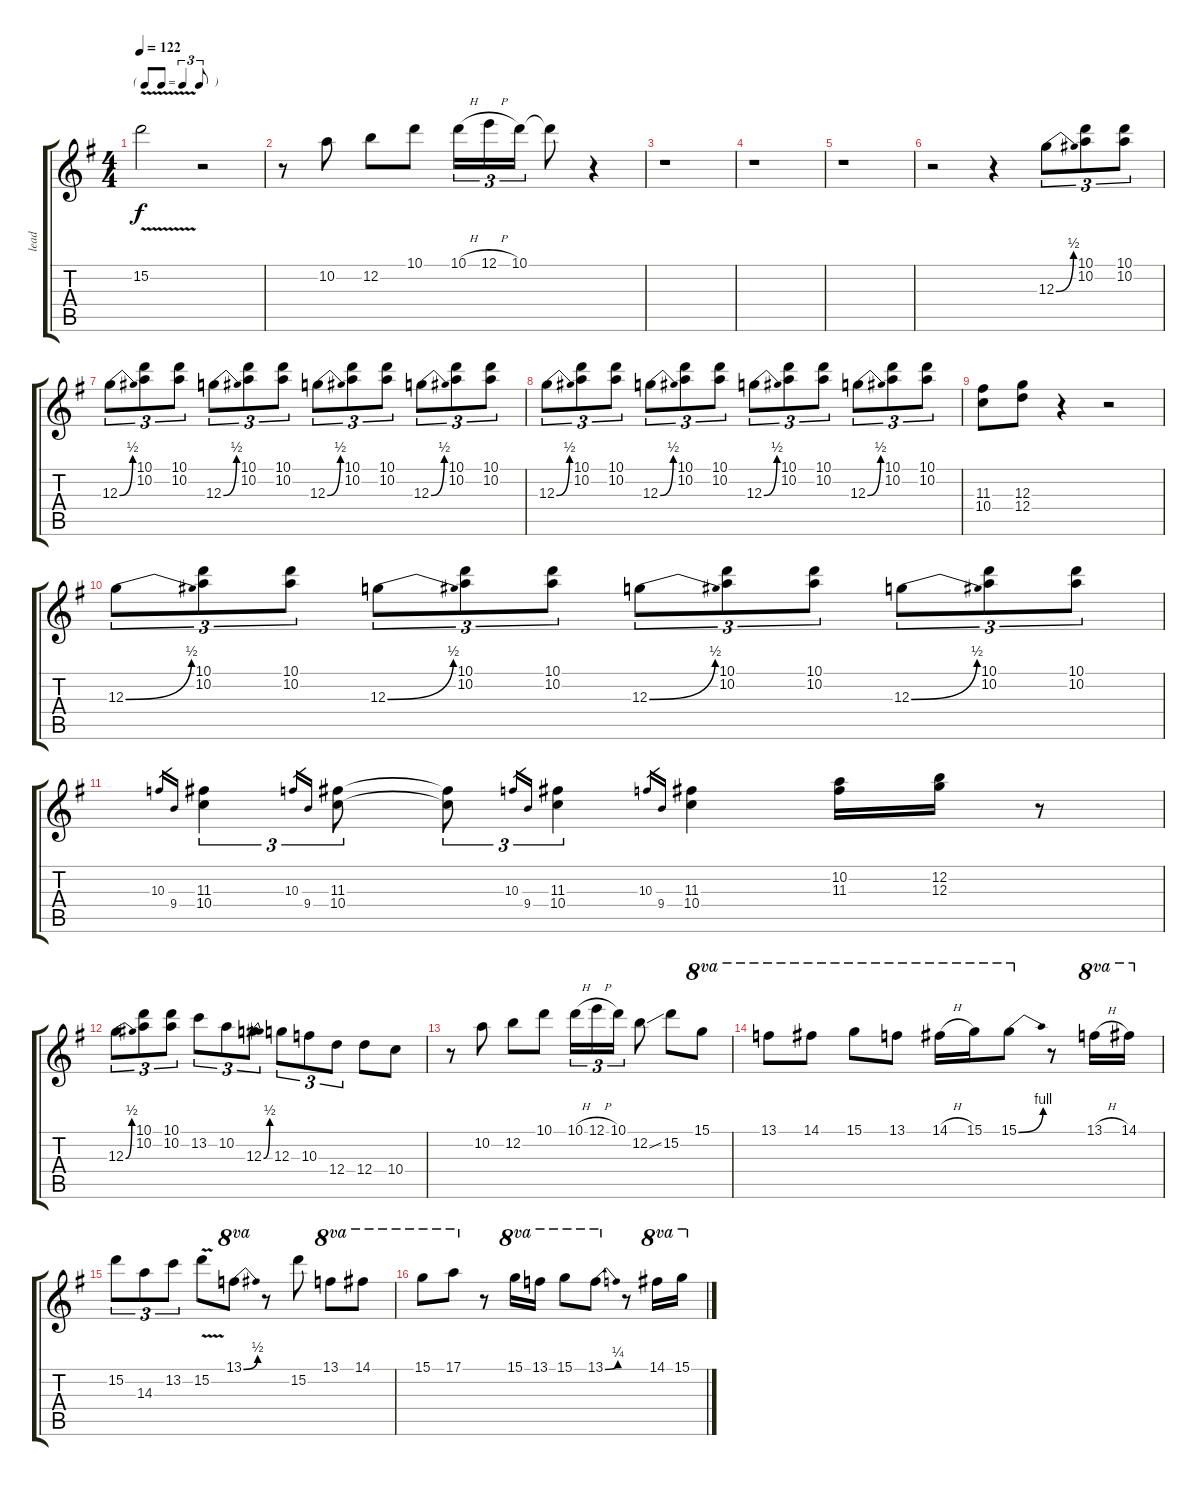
\track ("lead" "lead") {mute instrument distortionguitar}
\staff {score tabs}
\tuning (E4 B3 G3 D3 A2 E2) {hide}
\ts (4 4)
\tf triplet8th
\tempo 122
\clef g2
\ks g
15.2{v}.2{dy f} r.2 |
r.8 10.2.8 12.2.8 10.1.8 10.1{h}.16{tu (3 2)} 12.1{h}.16{tu (3 2)} 10.1.16{tu (3 2)} 10.1{t}.8 r.4 |
r.1 |
r.1 |
r.1 |
r.2 r.4 12.3{be (bend 0 0 60 2)}.8{tu (3 2)} (10.1 10.2).8{tu (3 2)} (10.1 10.2).8{tu (3 2)} |
12.3{be (bend 0 0 60 2)}.8{tu (3 2)} (10.1 10.2).8{tu (3 2)} (10.1 10.2).8{tu (3 2)} 12.3{be (bend 0 0 60 2)}.8{tu (3 2)} (10.1 10.2).8{tu (3 2)} (10.1 10.2).8{tu (3 2)} 12.3{be (bend 0 0 60 2)}.8{tu (3 2)} (10.1 10.2).8{tu (3 2)} (10.1 10.2).8{tu (3 2)} 12.3{be (bend 0 0 60 2)}.8{tu (3 2)} (10.1 10.2).8{tu (3 2)} (10.1 10.2).8{tu (3 2)} |
12.3{be (bend 0 0 60 2)}.8{tu (3 2)} (10.1 10.2).8{tu (3 2)} (10.1 10.2).8{tu (3 2)} 12.3{be (bend 0 0 60 2)}.8{tu (3 2)} (10.1 10.2).8{tu (3 2)} (10.1 10.2).8{tu (3 2)} 12.3{be (bend 0 0 60 2)}.8{tu (3 2)} (10.1 10.2).8{tu (3 2)} (10.1 10.2).8{tu (3 2)} 12.3{be (bend 0 0 60 2)}.8{tu (3 2)} (10.1 10.2).8{tu (3 2)} (10.1 10.2).8{tu (3 2)} |
(11.3 10.4).8 (12.3 12.4).8 r.4 r.2 |
12.3{be (bend 0 0 60 2)}.8{tu (3 2)} (10.1 10.2).8{tu (3 2)} (10.1 10.2).8{tu (3 2)} 12.3{be (bend 0 0 60 2)}.8{tu (3 2)} (10.1 10.2).8{tu (3 2)} (10.1 10.2).8{tu (3 2)} 12.3{be (bend 0 0 60 2)}.8{tu (3 2)} (10.1 10.2).8{tu (3 2)} (10.1 10.2).8{tu (3 2)} 12.3{be (bend 0 0 60 2)}.8{tu (3 2)} (10.1 10.2).8{tu (3 2)} (10.1 10.2).8{tu (3 2)} |
10.3.16{gr} 9.4.16{gr} (11.3 10.4).4{tu (3 2)} 10.3.16{gr} 9.4.16{gr} (11.3 10.4).8{tu (3 2)} (11.3{t} 10.4{t}).8{tu (3 2)} 10.3.16{gr} 9.4.16{gr} (11.3 10.4).4{tu (3 2)} 10.3.16{gr} 9.4.16{gr} (11.3 10.4).4 (10.2 11.3).16 (12.2 12.3).16 r.8 |
12.3{be (bend 0 0 60 2)}.8{tu (3 2)} (10.1 10.2).8{tu (3 2)} (10.1 10.2).8{tu (3 2)} 13.2.8{tu (3 2)} 10.2.8{tu (3 2)} 12.3{be (bend 0 0 60 2)}.8{tu (3 2)} 12.3.8{tu (3 2)} 10.3.8{tu (3 2)} 12.4.8{tu (3 2)} 12.4.8 10.4.8 |
r.8 10.2.8 12.2.8 10.1.8 10.1{h}.16{tu (3 2)} 12.1{h}.16{tu (3 2)} 10.1.16{tu (3 2)} 12.2{ss}.8 15.2.8 15.1.8{ot 8va} |
13.1.8{ot 8va} 14.1.8{ot 8va} 15.1.8{ot 8va} 13.1.8{ot 8va} 14.1{h}.16{ot 8va} 15.1.16{ot 8va} 15.1{be (bend 0 0 60 4)}.8{ot 8va} r.8 13.1{h}.16{ot 8va} 14.1.16{ot 8va} |
15.2.8{tu (3 2)} 14.3.8{tu (3 2)} 13.2.8{tu (3 2)} 15.2{v}.8 13.1{be (bend 0 0 60 2)}.8{ot 8va} r.8 15.2.8 13.1.8{ot 8va} 14.1.8{ot 8va} |
15.1.8{ot 8va} 17.1.8{ot 8va} r.8 15.1.16{ot 8va} 13.1.16{ot 8va} 15.1.8{ot 8va} 13.1{be (bend 0 0 60 1)}.8{ot 8va} r.8 14.1.16{ot 8va} 15.1.16{ot 8va}
